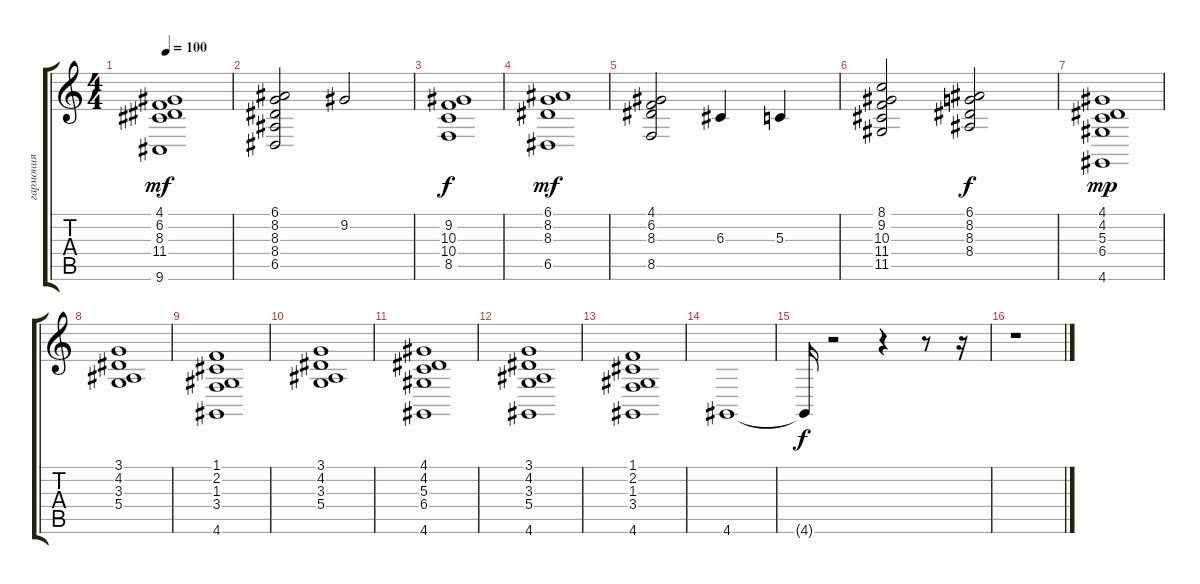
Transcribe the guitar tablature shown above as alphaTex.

\track ("гармония" "гармония") {instrument stringensemble2}
\staff {score tabs}
\tuning (E4 B3 G3 D3 A2 E2) {hide}
\ts (4 4)
\tempo 100
\clef g2
\ks c
(4.1 6.2 8.3 11.4 9.6).1{dy mf} |
(6.1 8.2 8.3 8.4 6.5).2 9.2.2 |
(9.2 10.3 10.4 8.5).1{dy f} |
(6.1 8.2 8.3 6.5).1{dy mf} |
(4.1 6.2 8.3 8.5).2 6.3.4 5.3.4 |
(8.1 9.2 10.3 11.4 11.5).2 (6.1 8.2 8.3 8.4).2{dy f} |
(4.1 4.2 5.3 6.4 4.6).1{dy mp} |
(3.1 4.2 3.3 5.4).1 |
(1.1 2.2 1.3 3.4 4.6).1 |
(3.1 4.2 3.3 5.4).1 |
(4.1 4.2 5.3 6.4 4.6).1 |
(3.1 4.2 3.3 5.4 4.6).1 |
(1.1 2.2 1.3 3.4 4.6).1 |
4.6.1 |
4.6{t}.16{dy f} r.2 r.4 r.8 r.16 |
r.1
